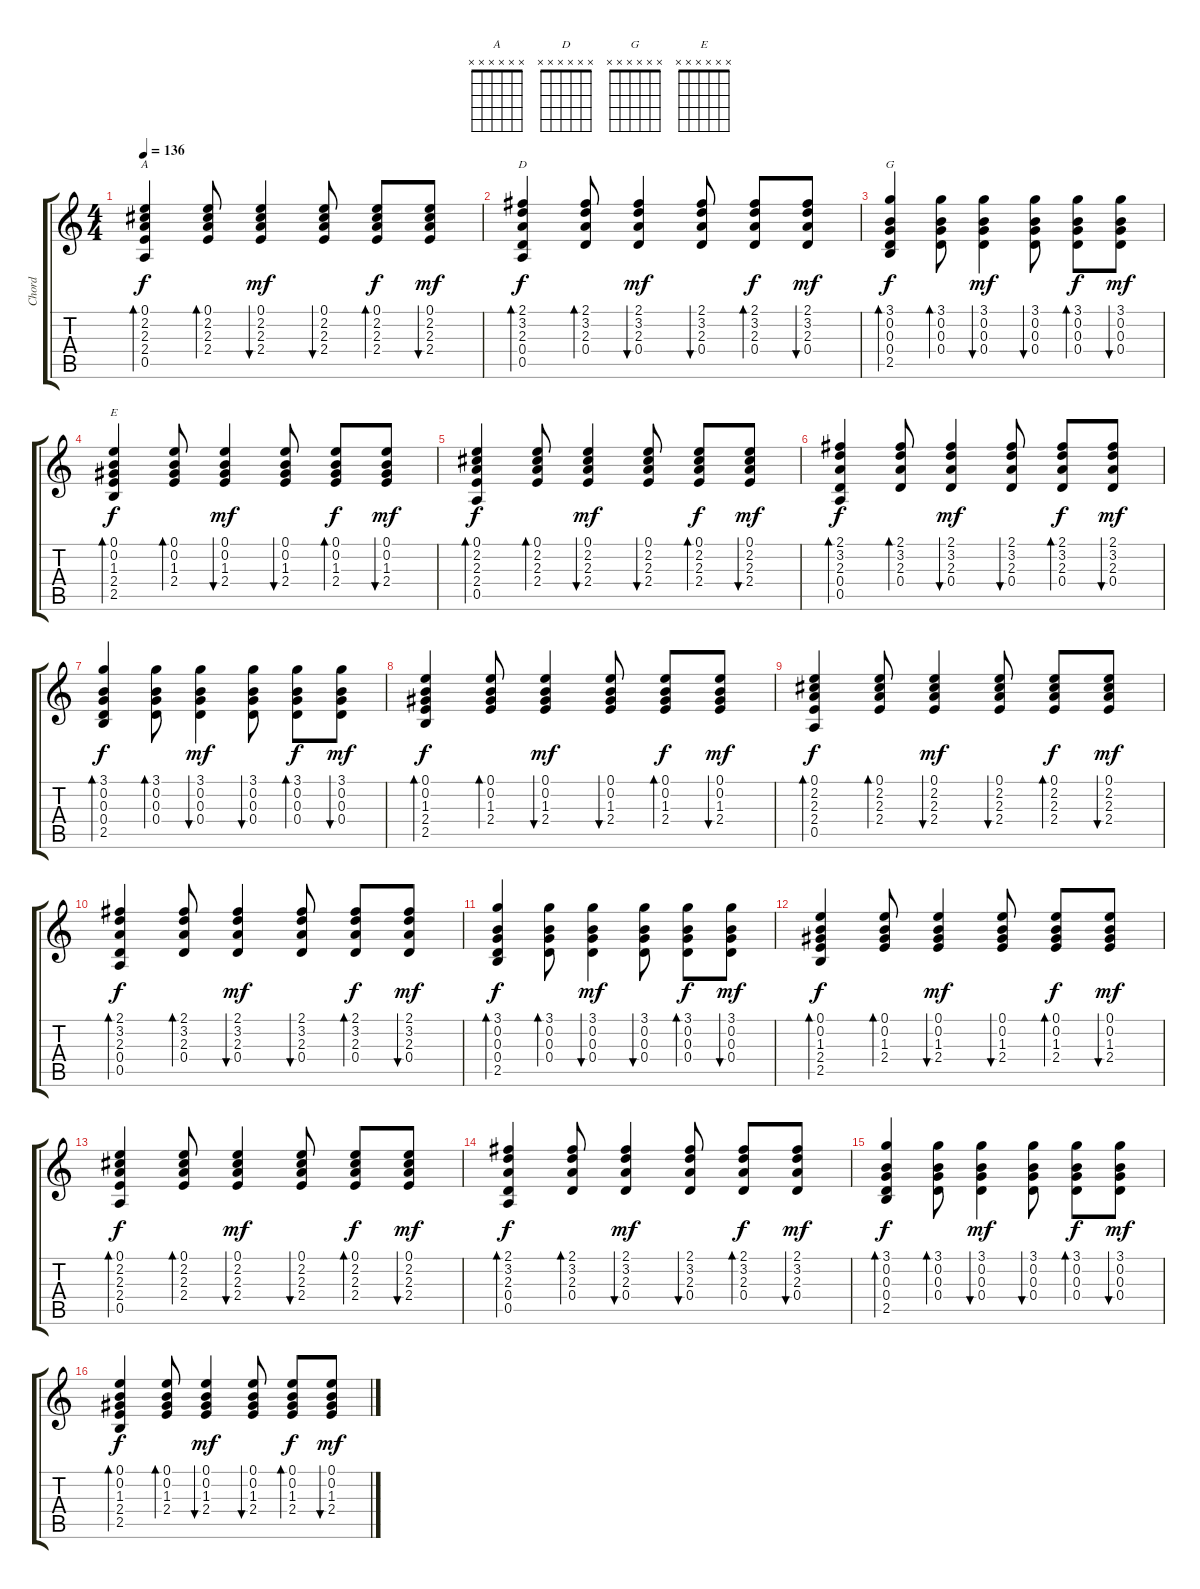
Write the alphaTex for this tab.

\track ("Chord" "Chord") {instrument acousticguitarsteel}
\staff {score tabs}
\tuning (E4 B3 G3 D3 A2 E2) {hide}
\chord ("A" x x x x x x) {firstfret 0}
\chord ("D" x x x x x x) {firstfret 0}
\chord ("G" x x x x x x) {firstfret 0}
\chord ("E" x x x x x x) {firstfret 0}
\ts (4 4)
\tempo 136
\clef g2
\ks c
(0.1 2.2 2.3 2.4 0.5).4{bd 30 ch "A" dy f} (0.1 2.2 2.3 2.4).8{bd 30} (0.1 2.2 2.3 2.4).4{bu 30 dy mf} (0.1 2.2 2.3 2.4).8{bu 30} (0.1 2.2 2.3 2.4).8{bd 30 dy f} (0.1 2.2 2.3 2.4).8{bu 30 dy mf} |
(2.1 3.2 2.3 0.4 0.5).4{bd 30 ch "D" dy f} (2.1 3.2 2.3 0.4).8{bd 30} (2.1 3.2 2.3 0.4).4{bu 30 dy mf} (2.1 3.2 2.3 0.4).8{bu 30} (2.1 3.2 2.3 0.4).8{bd 30 dy f} (2.1 3.2 2.3 0.4).8{bu 30 dy mf} |
(3.1 0.2 0.3 0.4 2.5).4{bd 30 ch "G" dy f} (3.1 0.2 0.3 0.4).8{bd 30} (3.1 0.2 0.3 0.4).4{bu 30 dy mf} (3.1 0.2 0.3 0.4).8{bu 30} (3.1 0.2 0.3 0.4).8{bd 30 dy f} (3.1 0.2 0.3 0.4).8{bu 30 dy mf} |
(0.1 0.2 1.3 2.4 2.5).4{bd 30 ch "E" dy f} (0.1 0.2 1.3 2.4).8{bd 30} (0.1 0.2 1.3 2.4).4{bu 30 dy mf} (0.1 0.2 1.3 2.4).8{bu 30} (0.1 0.2 1.3 2.4).8{bd 30 dy f} (0.1 0.2 1.3 2.4).8{bu 30 dy mf} |
(0.1 2.2 2.3 2.4 0.5).4{bd 30 dy f} (0.1 2.2 2.3 2.4).8{bd 30} (0.1 2.2 2.3 2.4).4{bu 30 dy mf} (0.1 2.2 2.3 2.4).8{bu 30} (0.1 2.2 2.3 2.4).8{bd 30 dy f} (0.1 2.2 2.3 2.4).8{bu 30 dy mf} |
(2.1 3.2 2.3 0.4 0.5).4{bd 30 dy f} (2.1 3.2 2.3 0.4).8{bd 30} (2.1 3.2 2.3 0.4).4{bu 30 dy mf} (2.1 3.2 2.3 0.4).8{bu 30} (2.1 3.2 2.3 0.4).8{bd 30 dy f} (2.1 3.2 2.3 0.4).8{bu 30 dy mf} |
(3.1 0.2 0.3 0.4 2.5).4{bd 30 dy f} (3.1 0.2 0.3 0.4).8{bd 30} (3.1 0.2 0.3 0.4).4{bu 30 dy mf} (3.1 0.2 0.3 0.4).8{bu 30} (3.1 0.2 0.3 0.4).8{bd 30 dy f} (3.1 0.2 0.3 0.4).8{bu 30 dy mf} |
(0.1 0.2 1.3 2.4 2.5).4{bd 30 dy f} (0.1 0.2 1.3 2.4).8{bd 30} (0.1 0.2 1.3 2.4).4{bu 30 dy mf} (0.1 0.2 1.3 2.4).8{bu 30} (0.1 0.2 1.3 2.4).8{bd 30 dy f} (0.1 0.2 1.3 2.4).8{bu 30 dy mf} |
(0.1 2.2 2.3 2.4 0.5).4{bd 30 dy f} (0.1 2.2 2.3 2.4).8{bd 30} (0.1 2.2 2.3 2.4).4{bu 30 dy mf} (0.1 2.2 2.3 2.4).8{bu 30} (0.1 2.2 2.3 2.4).8{bd 30 dy f} (0.1 2.2 2.3 2.4).8{bu 30 dy mf} |
(2.1 3.2 2.3 0.4 0.5).4{bd 30 dy f} (2.1 3.2 2.3 0.4).8{bd 30} (2.1 3.2 2.3 0.4).4{bu 30 dy mf} (2.1 3.2 2.3 0.4).8{bu 30} (2.1 3.2 2.3 0.4).8{bd 30 dy f} (2.1 3.2 2.3 0.4).8{bu 30 dy mf} |
(3.1 0.2 0.3 0.4 2.5).4{bd 30 dy f} (3.1 0.2 0.3 0.4).8{bd 30} (3.1 0.2 0.3 0.4).4{bu 30 dy mf} (3.1 0.2 0.3 0.4).8{bu 30} (3.1 0.2 0.3 0.4).8{bd 30 dy f} (3.1 0.2 0.3 0.4).8{bu 30 dy mf} |
(0.1 0.2 1.3 2.4 2.5).4{bd 30 dy f} (0.1 0.2 1.3 2.4).8{bd 30} (0.1 0.2 1.3 2.4).4{bu 30 dy mf} (0.1 0.2 1.3 2.4).8{bu 30} (0.1 0.2 1.3 2.4).8{bd 30 dy f} (0.1 0.2 1.3 2.4).8{bu 30 dy mf} |
(0.1 2.2 2.3 2.4 0.5).4{bd 30 dy f} (0.1 2.2 2.3 2.4).8{bd 30} (0.1 2.2 2.3 2.4).4{bu 30 dy mf} (0.1 2.2 2.3 2.4).8{bu 30} (0.1 2.2 2.3 2.4).8{bd 30 dy f} (0.1 2.2 2.3 2.4).8{bu 30 dy mf} |
(2.1 3.2 2.3 0.4 0.5).4{bd 30 dy f} (2.1 3.2 2.3 0.4).8{bd 30} (2.1 3.2 2.3 0.4).4{bu 30 dy mf} (2.1 3.2 2.3 0.4).8{bu 30} (2.1 3.2 2.3 0.4).8{bd 30 dy f} (2.1 3.2 2.3 0.4).8{bu 30 dy mf} |
(3.1 0.2 0.3 0.4 2.5).4{bd 30 dy f} (3.1 0.2 0.3 0.4).8{bd 30} (3.1 0.2 0.3 0.4).4{bu 30 dy mf} (3.1 0.2 0.3 0.4).8{bu 30} (3.1 0.2 0.3 0.4).8{bd 30 dy f} (3.1 0.2 0.3 0.4).8{bu 30 dy mf} |
(0.1 0.2 1.3 2.4 2.5).4{bd 30 dy f} (0.1 0.2 1.3 2.4).8{bd 30} (0.1 0.2 1.3 2.4).4{bu 30 dy mf} (0.1 0.2 1.3 2.4).8{bu 30} (0.1 0.2 1.3 2.4).8{bd 30 dy f} (0.1 0.2 1.3 2.4).8{bu 30 dy mf}
